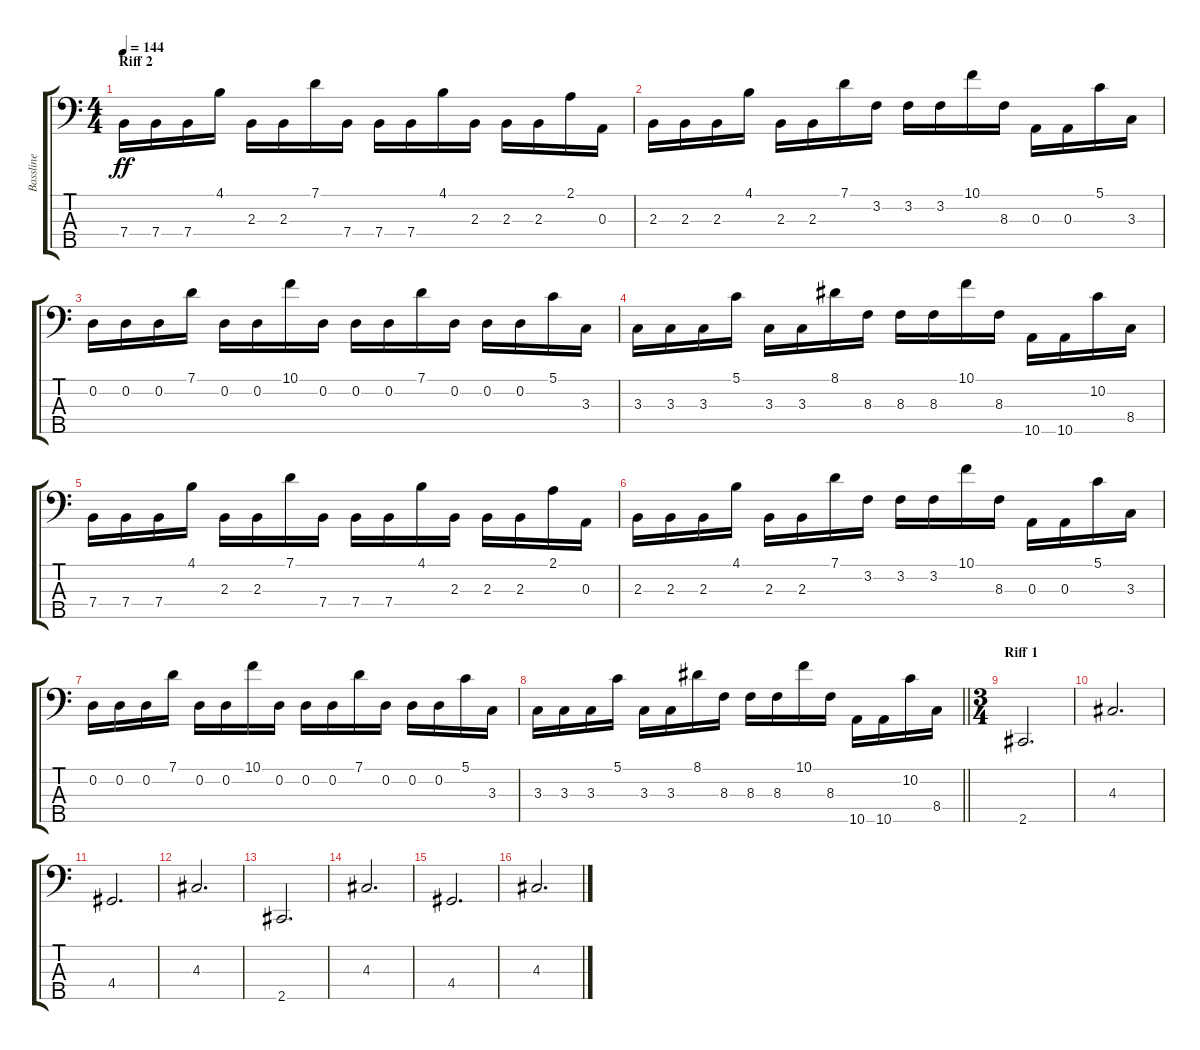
\track ("Bassline" "Bassline") {instrument electricbassfinger}
\staff {score tabs}
\tuning (G2 D2 A1 E1 B0) {hide}
\ts (4 4)
\section ("" "Riff 2")
\tempo 144
\clef f4
\ks c
7.4.16{dy ff} 7.4.16 7.4.16 4.1.16 2.3.16 2.3.16 7.1.16 7.4.16 7.4.16 7.4.16 4.1.16 2.3.16 2.3.16 2.3.16 2.1.16 0.3.16 |
2.3.16 2.3.16 2.3.16 4.1.16 2.3.16 2.3.16 7.1.16 3.2.16 3.2.16 3.2.16 10.1.16 8.3.16 0.3.16 0.3.16 5.1.16 3.3.16 |
0.2.16 0.2.16 0.2.16 7.1.16 0.2.16 0.2.16 10.1.16 0.2.16 0.2.16 0.2.16 7.1.16 0.2.16 0.2.16 0.2.16 5.1.16 3.3.16 |
3.3.16 3.3.16 3.3.16 5.1.16 3.3.16 3.3.16 8.1.16 8.3.16 8.3.16 8.3.16 10.1.16 8.3.16 10.5.16 10.5.16 10.2.16 8.4.16 |
7.4.16 7.4.16 7.4.16 4.1.16 2.3.16 2.3.16 7.1.16 7.4.16 7.4.16 7.4.16 4.1.16 2.3.16 2.3.16 2.3.16 2.1.16 0.3.16 |
2.3.16 2.3.16 2.3.16 4.1.16 2.3.16 2.3.16 7.1.16 3.2.16 3.2.16 3.2.16 10.1.16 8.3.16 0.3.16 0.3.16 5.1.16 3.3.16 |
0.2.16 0.2.16 0.2.16 7.1.16 0.2.16 0.2.16 10.1.16 0.2.16 0.2.16 0.2.16 7.1.16 0.2.16 0.2.16 0.2.16 5.1.16 3.3.16 |
\barLineRight lightlight
3.3.16 3.3.16 3.3.16 5.1.16 3.3.16 3.3.16 8.1.16 8.3.16 8.3.16 8.3.16 10.1.16 8.3.16 10.5.16 10.5.16 10.2.16 8.4.16 |
\ts (3 4)
\section ("" "Riff 1")
2.5.2{d} |
4.3.2{d} |
4.4.2{d} |
4.3.2{d} |
2.5.2{d} |
4.3.2{d} |
4.4.2{d} |
4.3.2{d}
